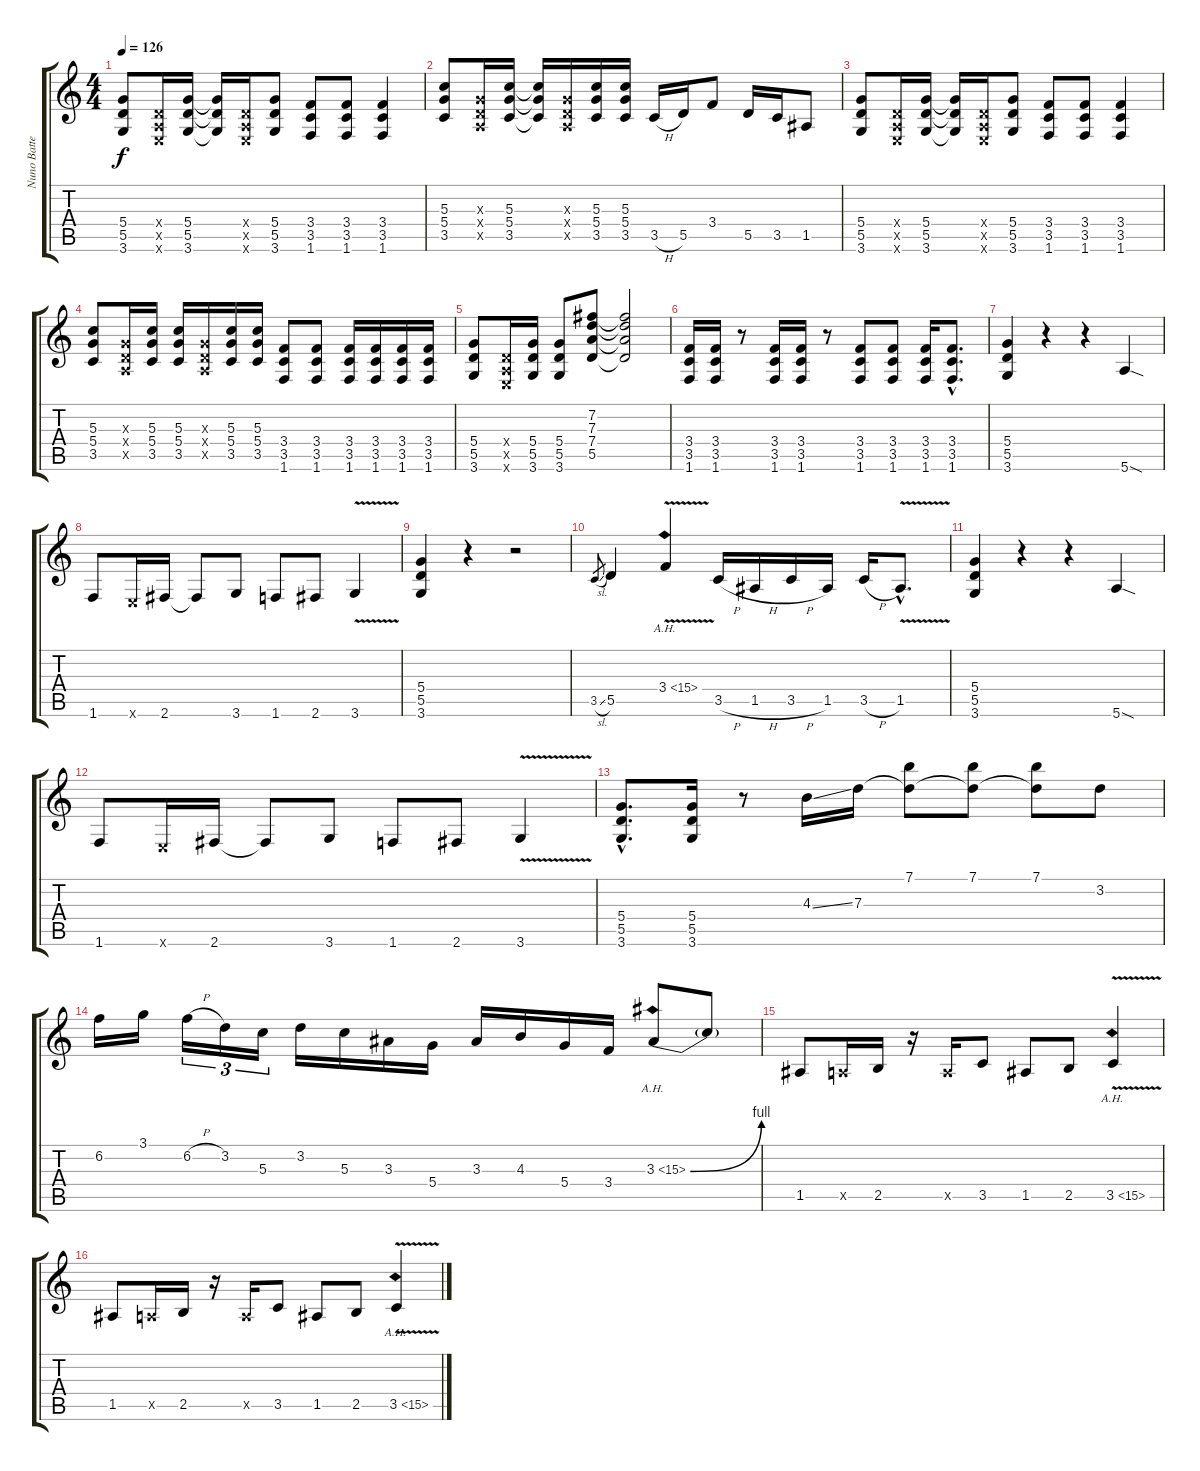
\track ("Nuno Battencourt" "Nuno Batte") {instrument distortionguitar}
\staff {score tabs}
\tuning (E4 B3 G3 D3 A2 E2) {hide}
\ts (4 4)
\tempo 126
\clef g2
\ks c
(5.4 5.5 3.6).8{dy f} (0.4{x} 0.5{x} 0.6{x}).16 (5.4 5.5 3.6).16 (5.4{t} 5.5{t} 3.6{t}).16 (0.4{x} 0.5{x} 0.6{x}).16 (5.4 5.5 3.6).8 (3.4 3.5 1.6).8 (3.4 3.5 1.6).8 (3.4 3.5 1.6).4 |
(5.3 5.4 3.5).8 (0.3{x} 0.4{x} 0.5{x}).16 (5.3 5.4 3.5).16 (5.3{t} 5.4{t} 3.5{t}).16 (0.3{x} 0.4{x} 0.5{x}).16 (5.3 5.4 3.5).16 (5.3 5.4 3.5).16 3.5{h}.16 5.5.16 3.4.8 5.5.16 3.5.16 1.5.8 |
(5.4 5.5 3.6).8 (0.4{x} 0.5{x} 0.6{x}).16 (5.4 5.5 3.6).16 (5.4{t} 5.5{t} 3.6{t}).16 (0.4{x} 0.5{x} 0.6{x}).16 (5.4 5.5 3.6).8 (3.4 3.5 1.6).8 (3.4 3.5 1.6).8 (3.4 3.5 1.6).4 |
(5.3 5.4 3.5).8 (0.3{x} 0.4{x} 0.5{x}).16 (5.3 5.4 3.5).16 (5.3 5.4 3.5).16 (0.3{x} 0.4{x} 0.5{x}).16 (5.3 5.4 3.5).16 (5.3 5.4 3.5).16 (3.4 3.5 1.6).8 (3.4 3.5 1.6).8 (3.4 3.5 1.6).16 (3.4 3.5 1.6).16 (3.4 3.5 1.6).16 (3.4 3.5 1.6).16 |
(5.4 5.5 3.6).8 (0.4{x} 0.5{x} 0.6{x}).16 (5.4 5.5 3.6).16 (5.4 5.5 3.6).8 (7.2 7.3 7.4 5.5).8 (7.2{t} 7.3{t} 7.4{t} 5.5{t}).2 |
(3.4 3.5 1.6).16 (3.4 3.5 1.6).16 r.8 (3.4 3.5 1.6).16 (3.4 3.5 1.6).16 r.8 (3.4 3.5 1.6).8 (3.4 3.5 1.6).8 (3.4 3.5 1.6).16 (3.4{hac} 3.5{hac} 1.6{hac}).8{d} |
(5.4 5.5 3.6).4 r.4 r.4 5.6{sod}.4 |
1.6.8 0.6{x}.16 2.6.16 2.6{t}.8 3.6.8 1.6.8 2.6.8 3.6{v}.4 |
(5.4 5.5 3.6).4 r.4 r.2 |
3.5{sl}.8{gr} 5.5.4 3.4{ah 12 v}.4 3.5{h}.16 1.5{h}.16 3.5{h}.16 1.5.16 3.5{h}.16 1.5{v hac}.8{d} |
(5.4 5.5 3.6).4 r.4 r.4 5.6{sod}.4 |
1.6.8 0.6{x}.16 2.6.16 2.6{t}.8 3.6.8 1.6.8 2.6.8 3.6{v}.4 |
(5.4{hac} 5.5{hac} 3.6{hac}).8{d} (5.4 5.5 3.6).16 r.8 4.3{ss}.16 7.3.16 (7.1 7.3{t}).8 (7.1 7.3{t}).8 (7.1 7.3{t}).8 3.2.8 |
6.2.16 3.1.16 6.2{h}.16{tu (3 2)} 3.2.16{tu (3 2)} 5.3.16{tu (3 2)} 3.2.16 5.3.16 3.3.16 5.4.16 3.3.16 4.3.16 5.4.16 3.4.16 3.3{be (bend 0 0 60 4) ah 12}.8 3.3{t}.8 |
1.5.8 0.5{x}.16 2.5.16 r.16 0.5{x}.16 3.5.8 1.5.8 2.5.8 3.5{ah 12 v}.4 |
1.5.8 0.5{x}.16 2.5.16 r.16 0.5{x}.16 3.5.8 1.5.8 2.5.8 3.5{ah 12 v}.4
